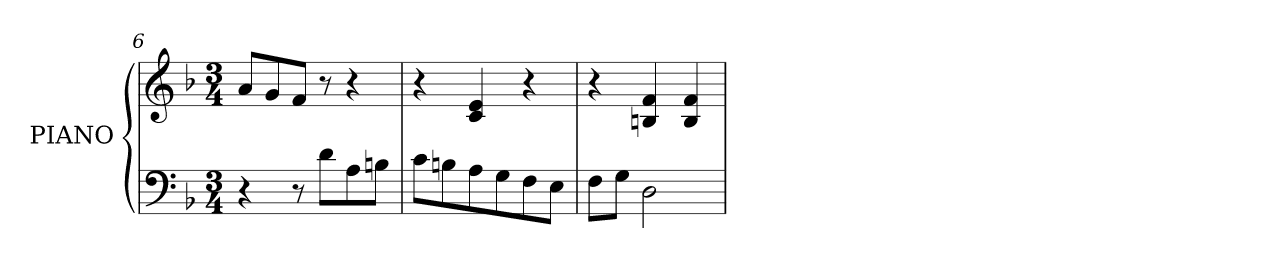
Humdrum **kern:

**kern	**kern
*part1	*part1
*staff2	*staff1
*I"PIANO	*
*I'Pno.	*
*clefF4	*clefG2
*k[b-]	*k[b-]
*M3/4	*M3/4
=6	=6
4r	8a/L
.	8g/
8r	8f/J
8d\L	8r
8A\	4r
8Bn\J	.
!!LO:LB:g=z
=7	=7
8c\L	4r
8Bn\	.
8A\	4c/ 4e/
8G\	.
8F\	4r
8E\J	.
=8	=8
8F\L	4r
8G\J	.
2D\	4Bn/ 4f/
.	4B/ 4f/
=	=
*-	*-
